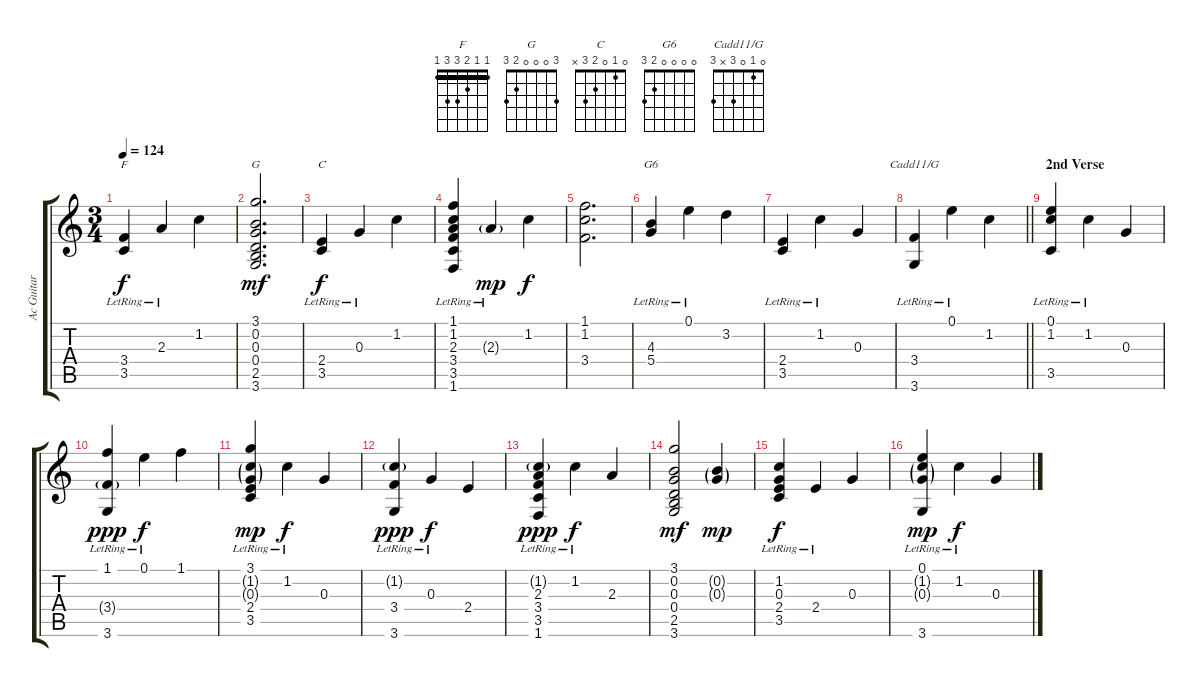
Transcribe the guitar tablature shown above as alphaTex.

\track ("Ac Guitar" "Ac Guitar") {instrument acousticguitarsteel}
\staff {score tabs}
\tuning (E4 B3 G3 D3 A2 E2) {hide}
\chord ("F" 1 1 2 3 3 1) {barre 1}
\chord ("G" 3 0 0 0 2 3)
\chord ("C" 0 1 0 2 3 x)
\chord ("G6" 0 0 0 0 2 3)
\chord ("Cadd11/G" 0 1 0 3 x 3)
\ts (3 4)
\tempo 124
\clef g2
\ks c
(3.4{lr} 3.5{lr}).4{ch "F" dy f} 2.3{lr}.4 1.2.4 |
(3.1 0.2 0.3 0.4 2.5 3.6).2{d ch "G" dy mf} |
(2.4{lr} 3.5{lr}).4{ch "C" dy f} 0.3{lr}.4 1.2.4 |
(1.1{lr} 1.2{lr} 2.3{lr} 3.4{lr} 3.5{lr} 1.6{lr}).4 2.3{g lr}.4{dy mp} 1.2.4{dy f} |
(1.1 1.2 3.4).2{d} |
(4.3{lr} 5.4).4{ch "G6"} 0.1{lr}.4 3.2.4 |
(2.4{lr} 3.5{lr}).4 1.2{lr}.4 0.3.4 |
\barLineRight lightlight
(3.4{lr} 3.6{lr}).4{ch "Cadd11/G"} 0.1{lr}.4 1.2.4 |
\section ("" "2nd Verse")
(0.1{lr} 1.2{lr} 3.5{lr}).4 1.2{lr}.4 0.3.4 |
(1.1 3.4{g lr} 3.6).4{dy ppp} 0.1{lr}.4{dy f} 1.1.4 |
(3.1{lr} 1.2{g lr} 0.3{g lr} 2.4{lr} 3.5{lr}).4{dy mp} 1.2{lr}.4{dy f} 0.3.4 |
(1.2{g lr} 3.4{lr} 3.6).4{dy ppp} 0.3{lr}.4{dy f} 2.4.4 |
(1.2{g lr} 2.3{lr} 3.4{lr} 3.5{lr} 1.6).4{dy ppp} 1.2{lr}.4{dy f} 2.3.4 |
(3.1 0.2 0.3 0.4 2.5 3.6).2{dy mf} (0.2{g} 0.3{g}).4{dy mp} |
(1.2{lr} 0.3{lr} 2.4{lr} 3.5{lr}).4{dy f} 2.4{lr}.4 0.3.4 |
(0.1{lr} 1.2{g lr} 0.3{g lr} 3.6{lr}).4{dy mp} 1.2{lr}.4{dy f} 0.3.4
